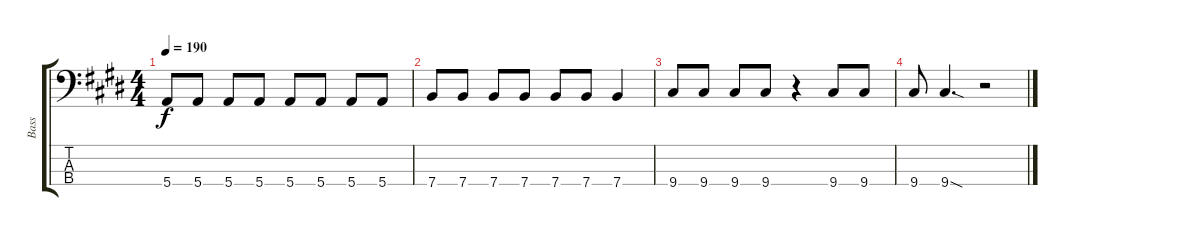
\track ("Bass" "Bass") {instrument electricbassfinger}
\staff {score tabs}
\tuning (G2 D2 A1 E1) {hide}
\ts (4 4)
\tempo 190
\clef f4
\ks e
5.4.8{dy f} 5.4.8 5.4.8 5.4.8 5.4.8 5.4.8 5.4.8 5.4.8 |
7.4.8 7.4.8 7.4.8 7.4.8 7.4.8 7.4.8 7.4.4 |
9.4.8 9.4.8 9.4.8 9.4.8 r.4 9.4.8 9.4.8 |
9.4.8 9.4{sod}.4{d} r.2
